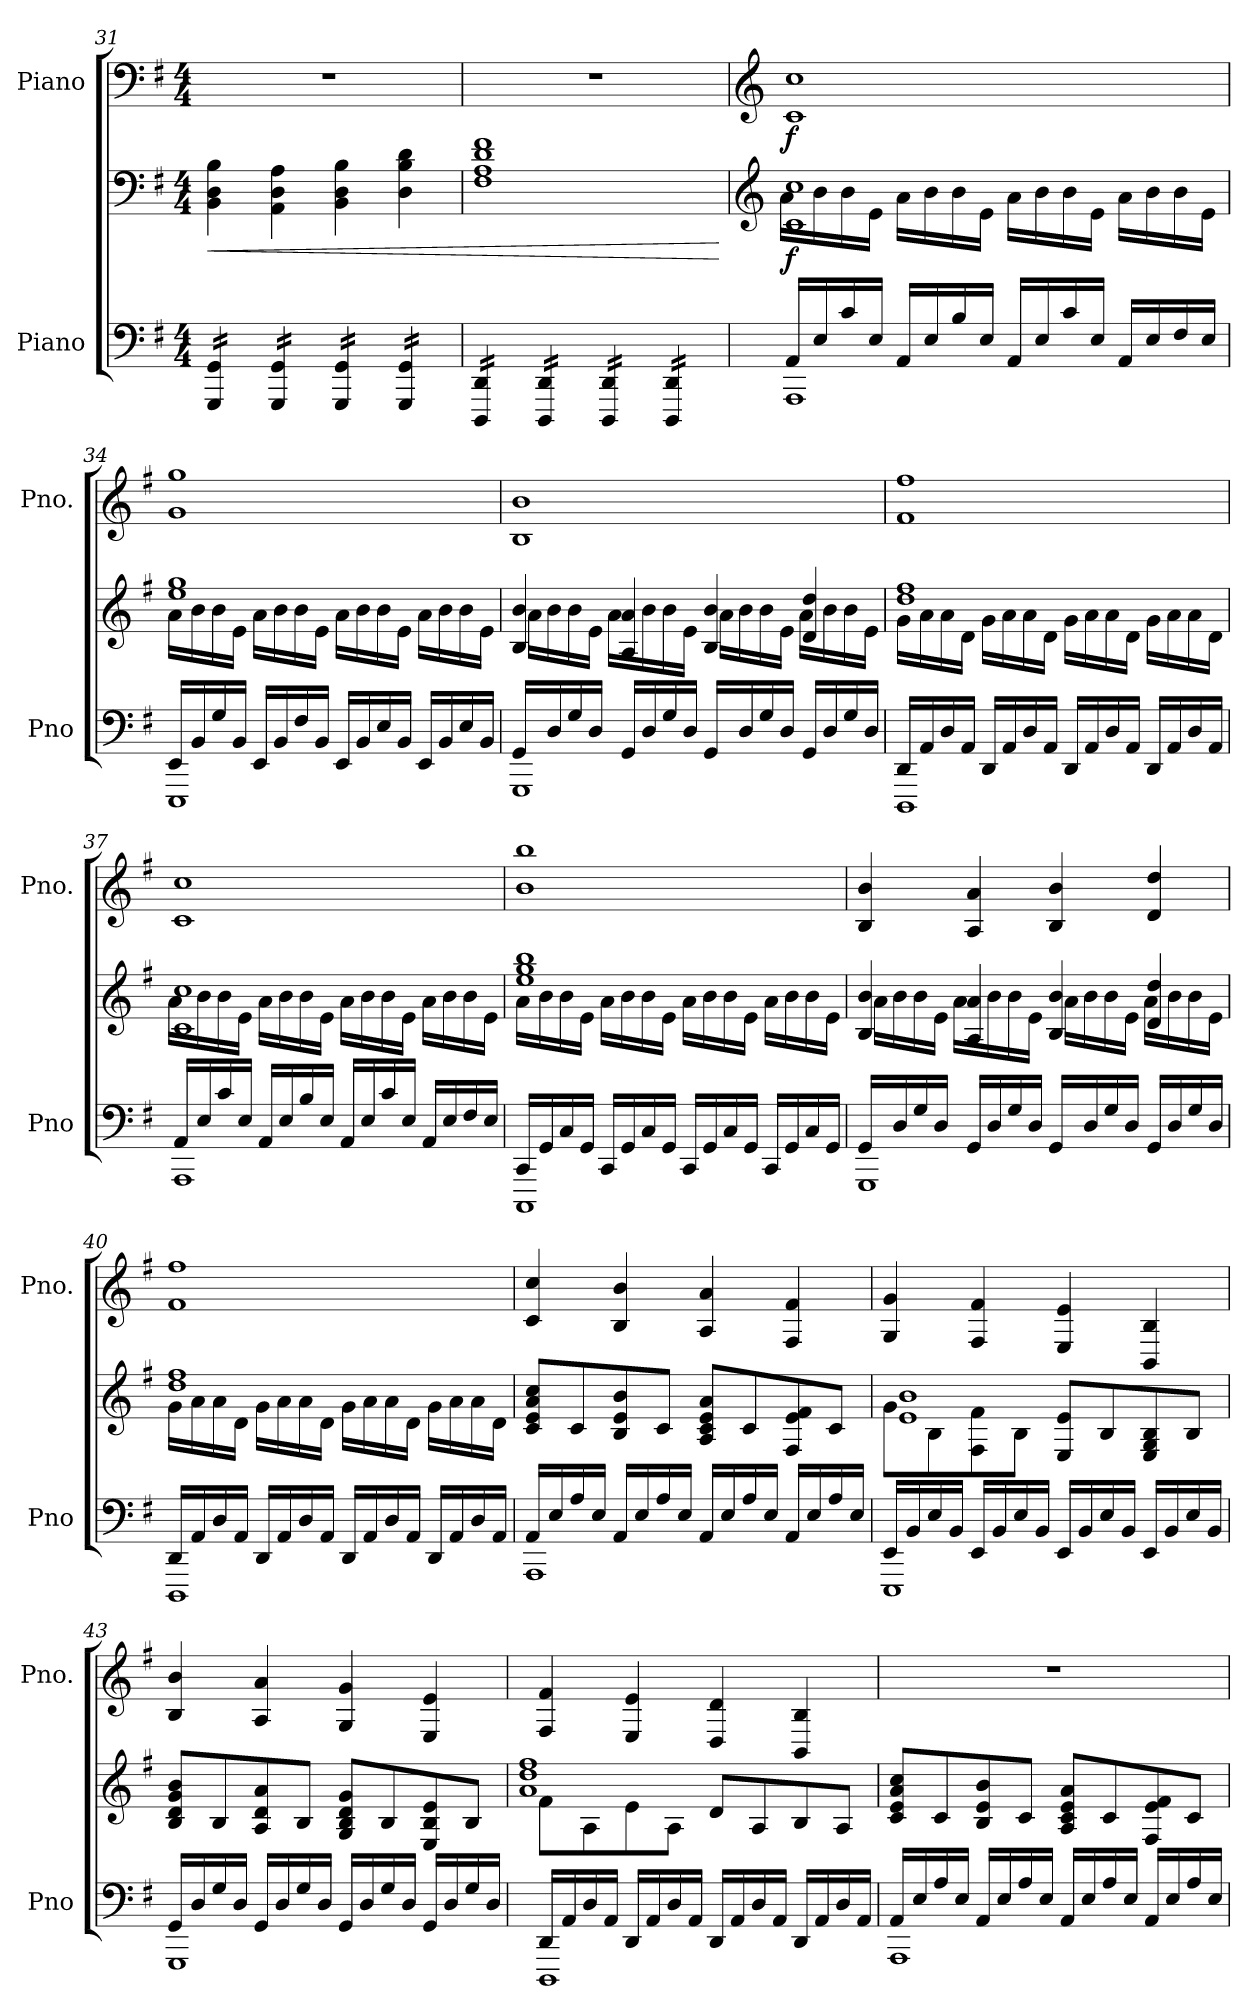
**kern	**kern	**dynam	**kern	**dynam
*part2	*part2	*part2	*part1	*part1
*staff3	*staff2	*staff2/3	*staff1	*staff1
*I"Piano	*	*	*I"Piano	*
*I'Pno	*	*	*I'Pno.	*
*clefF4	*clefF4	*	*clefF4	*
*k[f#]	*k[f#]	*	*k[f#]	*
*M4/4	*M4/4	*	*M4/4	*
=31	=31	=31	=31	=31
!	!	!LO:HP:b	!	!
*tremolo	*	*	*	*
16GGG/ 16GG/LL	4BB\ 4D\ 4B\	<	1r	.
16GGG/ 16GG/	.	.	.	.
16GGG/ 16GG/	.	.	.	.
16GGG/ 16GG/JJ	.	.	.	.
16GGG/ 16GG/LL	4AA\ 4D\ 4A\	.	.	.
16GGG/ 16GG/	.	.	.	.
16GGG/ 16GG/	.	.	.	.
16GGG/ 16GG/JJ	.	.	.	.
16GGG/ 16GG/LL	4BB\ 4D\ 4B\	.	.	.
16GGG/ 16GG/	.	.	.	.
16GGG/ 16GG/	.	.	.	.
16GGG/ 16GG/JJ	.	.	.	.
16GGG/ 16GG/LL	4D\ 4B\ 4d\	.	.	.
16GGG/ 16GG/	.	.	.	.
16GGG/ 16GG/	.	.	.	.
16GGG/ 16GG/JJ	.	.	.	.
=32	=32	=32	=32	=32
16DDD/ 16DD/LL	1F# 1A 1d 1f#	.	1r	.
16DDD/ 16DD/	.	.	.	.
16DDD/ 16DD/	.	.	.	.
16DDD/ 16DD/JJ	.	.	.	.
16DDD/ 16DD/LL	.	.	.	.
16DDD/ 16DD/	.	.	.	.
16DDD/ 16DD/	.	.	.	.
16DDD/ 16DD/JJ	.	.	.	.
16DDD/ 16DD/LL	.	.	.	.
16DDD/ 16DD/	.	.	.	.
16DDD/ 16DD/	.	.	.	.
16DDD/ 16DD/JJ	.	.	.	.
16DDD/ 16DD/LL	.	.	.	.
16DDD/ 16DD/	.	.	.	.
16DDD/ 16DD/	.	.	.	.
16DDD/ 16DD/JJ	.	.	.	.
*Xtremolo	*	*	*	*
.	.	[	.	.
=33	=33	=33	=33	=33
*	*clefG2	*	*clefG2	*
*^	*^	*	*	*
!	!	!	!	!LO:DY:b	!	!LO:DY:b
16AA/LL	1AAA	1c 1cc	16a\LL	f	1c 1cc	f
16E/	.	.	16b\	.	.	.
16c/	.	.	16b\	.	.	.
16E/JJ	.	.	16e\JJ	.	.	.
16AA/LL	.	.	16a\LL	.	.	.
16E/	.	.	16b\	.	.	.
16B/	.	.	16b\	.	.	.
16E/JJ	.	.	16e\JJ	.	.	.
16AA/LL	.	.	16a\LL	.	.	.
16E/	.	.	16b\	.	.	.
16c/	.	.	16b\	.	.	.
16E/JJ	.	.	16e\JJ	.	.	.
16AA/LL	.	.	16a\LL	.	.	.
16E/	.	.	16b\	.	.	.
16F#/	.	.	16b\	.	.	.
16E/JJ	.	.	16e\JJ	.	.	.
!!LO:LB:g=z
=34	=34	=34	=34	=34	=34	=34
16EE/LL	1EEE	1ee 1gg	16a\LL	.	1g 1gg	.
16BB/	.	.	16b\	.	.	.
16G/	.	.	16b\	.	.	.
16BB/JJ	.	.	16e\JJ	.	.	.
16EE/LL	.	.	16a\LL	.	.	.
16BB/	.	.	16b\	.	.	.
16F#/	.	.	16b\	.	.	.
16BB/JJ	.	.	16e\JJ	.	.	.
16EE/LL	.	.	16a\LL	.	.	.
16BB/	.	.	16b\	.	.	.
16E/	.	.	16b\	.	.	.
16BB/JJ	.	.	16e\JJ	.	.	.
16EE/LL	.	.	16a\LL	.	.	.
16BB/	.	.	16b\	.	.	.
16E/	.	.	16b\	.	.	.
16BB/JJ	.	.	16e\JJ	.	.	.
=35	=35	=35	=35	=35	=35	=35
16GG/LL	1GGG	4B/ 4b/	16a\LL	.	1B 1b	.
16D/	.	.	16b\	.	.	.
16G/	.	.	16b\	.	.	.
16D/JJ	.	.	16e\JJ	.	.	.
16GG/LL	.	4A/ 4a/	16a\LL	.	.	.
16D/	.	.	16b\	.	.	.
16G/	.	.	16b\	.	.	.
16D/JJ	.	.	16e\JJ	.	.	.
16GG/LL	.	4B/ 4b/	16a\LL	.	.	.
16D/	.	.	16b\	.	.	.
16G/	.	.	16b\	.	.	.
16D/JJ	.	.	16e\JJ	.	.	.
16GG/LL	.	4d/ 4dd/	16a\LL	.	.	.
16D/	.	.	16b\	.	.	.
16G/	.	.	16b\	.	.	.
16D/JJ	.	.	16e\JJ	.	.	.
=36	=36	=36	=36	=36	=36	=36
16DD/LL	1DDD	1dd 1ff#	16g\LL	.	1f# 1ff#	.
16AA/	.	.	16a\	.	.	.
16D/	.	.	16a\	.	.	.
16AA/JJ	.	.	16d\JJ	.	.	.
16DD/LL	.	.	16g\LL	.	.	.
16AA/	.	.	16a\	.	.	.
16D/	.	.	16a\	.	.	.
16AA/JJ	.	.	16d\JJ	.	.	.
16DD/LL	.	.	16g\LL	.	.	.
16AA/	.	.	16a\	.	.	.
16D/	.	.	16a\	.	.	.
16AA/JJ	.	.	16d\JJ	.	.	.
16DD/LL	.	.	16g\LL	.	.	.
16AA/	.	.	16a\	.	.	.
16D/	.	.	16a\	.	.	.
16AA/JJ	.	.	16d\JJ	.	.	.
!!LO:LB:g=z
=37	=37	=37	=37	=37	=37	=37
16AA/LL	1AAA	1c 1cc	16a\LL	.	1c 1cc	.
16E/	.	.	16b\	.	.	.
16c/	.	.	16b\	.	.	.
16E/JJ	.	.	16e\JJ	.	.	.
16AA/LL	.	.	16a\LL	.	.	.
16E/	.	.	16b\	.	.	.
16B/	.	.	16b\	.	.	.
16E/JJ	.	.	16e\JJ	.	.	.
16AA/LL	.	.	16a\LL	.	.	.
16E/	.	.	16b\	.	.	.
16c/	.	.	16b\	.	.	.
16E/JJ	.	.	16e\JJ	.	.	.
16AA/LL	.	.	16a\LL	.	.	.
16E/	.	.	16b\	.	.	.
16F#/	.	.	16b\	.	.	.
16E/JJ	.	.	16e\JJ	.	.	.
=38	=38	=38	=38	=38	=38	=38
16CC/LL	1CCC	1ee 1gg 1bb	16a\LL	.	1b 1bb	.
16GG/	.	.	16b\	.	.	.
16C/	.	.	16b\	.	.	.
16GG/JJ	.	.	16e\JJ	.	.	.
16CC/LL	.	.	16a\LL	.	.	.
16GG/	.	.	16b\	.	.	.
16C/	.	.	16b\	.	.	.
16GG/JJ	.	.	16e\JJ	.	.	.
16CC/LL	.	.	16a\LL	.	.	.
16GG/	.	.	16b\	.	.	.
16C/	.	.	16b\	.	.	.
16GG/JJ	.	.	16e\JJ	.	.	.
16CC/LL	.	.	16a\LL	.	.	.
16GG/	.	.	16b\	.	.	.
16C/	.	.	16b\	.	.	.
16GG/JJ	.	.	16e\JJ	.	.	.
!!LO:LB:g=z
=39	=39	=39	=39	=39	=39	=39
16GG/LL	1GGG	4B/ 4b/	16a\LL	.	4B/ 4b/	.
16D/	.	.	16b\	.	.	.
16G/	.	.	16b\	.	.	.
16D/JJ	.	.	16e\JJ	.	.	.
16GG/LL	.	4A/ 4a/	16a\LL	.	4A/ 4a/	.
16D/	.	.	16b\	.	.	.
16G/	.	.	16b\	.	.	.
16D/JJ	.	.	16e\JJ	.	.	.
16GG/LL	.	4B/ 4b/	16a\LL	.	4B/ 4b/	.
16D/	.	.	16b\	.	.	.
16G/	.	.	16b\	.	.	.
16D/JJ	.	.	16e\JJ	.	.	.
16GG/LL	.	4d/ 4dd/	16a\LL	.	4d/ 4dd/	.
16D/	.	.	16b\	.	.	.
16G/	.	.	16b\	.	.	.
16D/JJ	.	.	16e\JJ	.	.	.
=40	=40	=40	=40	=40	=40	=40
16DD/LL	1DDD	1dd 1ff#	16g\LL	.	1f# 1ff#	.
16AA/	.	.	16a\	.	.	.
16D/	.	.	16a\	.	.	.
16AA/JJ	.	.	16d\JJ	.	.	.
16DD/LL	.	.	16g\LL	.	.	.
16AA/	.	.	16a\	.	.	.
16D/	.	.	16a\	.	.	.
16AA/JJ	.	.	16d\JJ	.	.	.
16DD/LL	.	.	16g\LL	.	.	.
16AA/	.	.	16a\	.	.	.
16D/	.	.	16a\	.	.	.
16AA/JJ	.	.	16d\JJ	.	.	.
16DD/LL	.	.	16g\LL	.	.	.
16AA/	.	.	16a\	.	.	.
16D/	.	.	16a\	.	.	.
16AA/JJ	.	.	16d\JJ	.	.	.
*	*	*v	*v	*	*	*
=41	=41	=41	=41	=41	=41
16AA/LL	1AAA	8c/ 8e/ 8a/ 8cc/L	.	4c/ 4cc/	.
16E/	.	.	.	.	.
16A/	.	8c/	.	.	.
16E/JJ	.	.	.	.	.
16AA/LL	.	8B/ 8e/ 8b/	.	4B/ 4b/	.
16E/	.	.	.	.	.
16A/	.	8c/J	.	.	.
16E/JJ	.	.	.	.	.
16AA/LL	.	8A/ 8c/ 8e/ 8a/L	.	4A/ 4a/	.
16E/	.	.	.	.	.
16A/	.	8c/	.	.	.
16E/JJ	.	.	.	.	.
16AA/LL	.	8F#/ 8e/ 8f#/	.	4F#/ 4f#/	.
16E/	.	.	.	.	.
16A/	.	8c/J	.	.	.
16E/JJ	.	.	.	.	.
!!LO:LB:g=z
=42	=42	=42	=42	=42	=42
*	*	*^	*	*	*
16EE/LL	1EEE	8g\L	1e 1b	.	4G/ 4g/	.
16BB/	.	.	.	.	.	.
16E/	.	8B\	.	.	.	.
16BB/JJ	.	.	.	.	.	.
16EE/LL	.	8F#\ 8f#\	.	.	4F#/ 4f#/	.
16BB/	.	.	.	.	.	.
16E/	.	8B\J	.	.	.	.
16BB/JJ	.	.	.	.	.	.
16EE/LL	.	8E/ 8e/L	.	.	4E/ 4e/	.
16BB/	.	.	.	.	.	.
16E/	.	8B/	.	.	.	.
16BB/JJ	.	.	.	.	.	.
16EE/LL	.	8E/ 8G/ 8B/	.	.	4BB/ 4B/	.
16BB/	.	.	.	.	.	.
16E/	.	8B/J	.	.	.	.
16BB/JJ	.	.	.	.	.	.
*	*	*v	*v	*	*	*
=43	=43	=43	=43	=43	=43
16GG/LL	1GGG	8B/ 8d/ 8g/ 8b/L	.	4B/ 4b/	.
16D/	.	.	.	.	.
16G/	.	8B/	.	.	.
16D/JJ	.	.	.	.	.
16GG/LL	.	8A/ 8d/ 8a/	.	4A/ 4a/	.
16D/	.	.	.	.	.
16G/	.	8B/J	.	.	.
16D/JJ	.	.	.	.	.
16GG/LL	.	8G/ 8B/ 8d/ 8g/L	.	4G/ 4g/	.
16D/	.	.	.	.	.
16G/	.	8B/	.	.	.
16D/JJ	.	.	.	.	.
16GG/LL	.	8E/ 8B/ 8e/	.	4E/ 4e/	.
16D/	.	.	.	.	.
16G/	.	8B/J	.	.	.
16D/JJ	.	.	.	.	.
=44	=44	=44	=44	=44	=44
*	*	*^	*	*	*
16DD/LL	1DDD	8f#\L	1a 1dd 1ff#	.	4F#/ 4f#/	.
16AA/	.	.	.	.	.	.
16D/	.	8A\	.	.	.	.
16AA/JJ	.	.	.	.	.	.
16DD/LL	.	8e\	.	.	4E/ 4e/	.
16AA/	.	.	.	.	.	.
16D/	.	8A\J	.	.	.	.
16AA/JJ	.	.	.	.	.	.
16DD/LL	.	8d/L	.	.	4D/ 4d/	.
16AA/	.	.	.	.	.	.
16D/	.	8A/	.	.	.	.
16AA/JJ	.	.	.	.	.	.
16DD/LL	.	8B/	.	.	4BB/ 4B/	.
16AA/	.	.	.	.	.	.
16D/	.	8A/J	.	.	.	.
16AA/JJ	.	.	.	.	.	.
*	*	*v	*v	*	*	*
!!LO:PB:g=z
=45	=45	=45	=45	=45	=45
16AA/LL	1AAA	8c/ 8e/ 8a/ 8cc/L	.	1r	.
16E/	.	.	.	.	.
16A/	.	8c/	.	.	.
16E/JJ	.	.	.	.	.
16AA/LL	.	8B/ 8e/ 8b/	.	.	.
16E/	.	.	.	.	.
16A/	.	8c/J	.	.	.
16E/JJ	.	.	.	.	.
16AA/LL	.	8A/ 8c/ 8e/ 8a/L	.	.	.
16E/	.	.	.	.	.
16A/	.	8c/	.	.	.
16E/JJ	.	.	.	.	.
16AA/LL	.	8F#/ 8e/ 8f#/	.	.	.
16E/	.	.	.	.	.
16A/	.	8c/J	.	.	.
16E/JJ	.	.	.	.	.
*v	*v	*	*	*	*
=	=	=	=	=
*-	*-	*-	*-	*-
